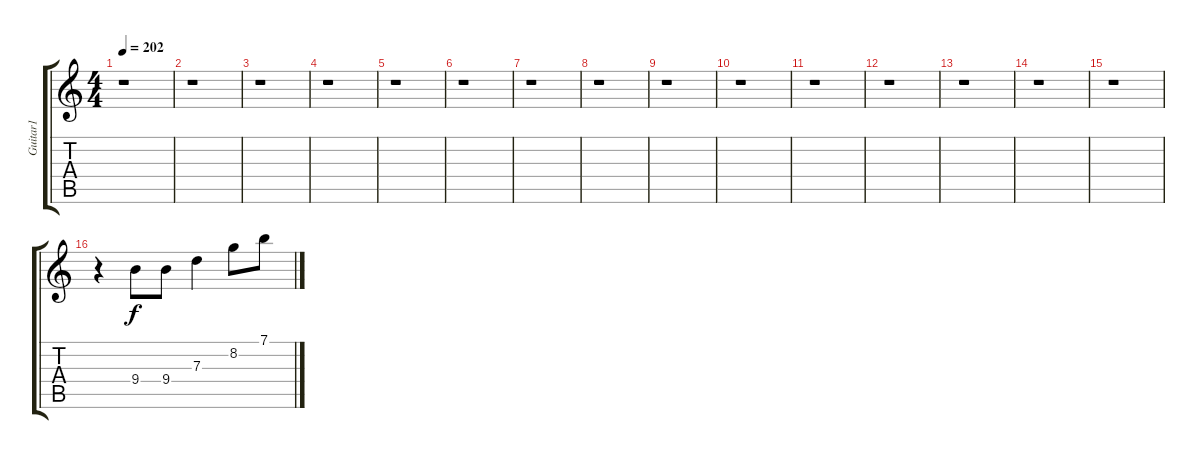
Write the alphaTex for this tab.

\track ("Guitar1" "Guitar1") {instrument distortionguitar}
\staff {score tabs}
\tuning (E4 B3 G3 D3 A2 E2) {hide}
\ts (4 4)
\tempo 202
\clef g2
\ks c
r.1{dy f} |
r.1 |
r.1 |
r.1 |
r.1 |
r.1 |
r.1 |
r.1 |
r.1 |
r.1 |
r.1 |
r.1 |
r.1 |
r.1 |
r.1 |
r.4 9.4.8 9.4.8 7.3.4 8.2.8 7.1.8
